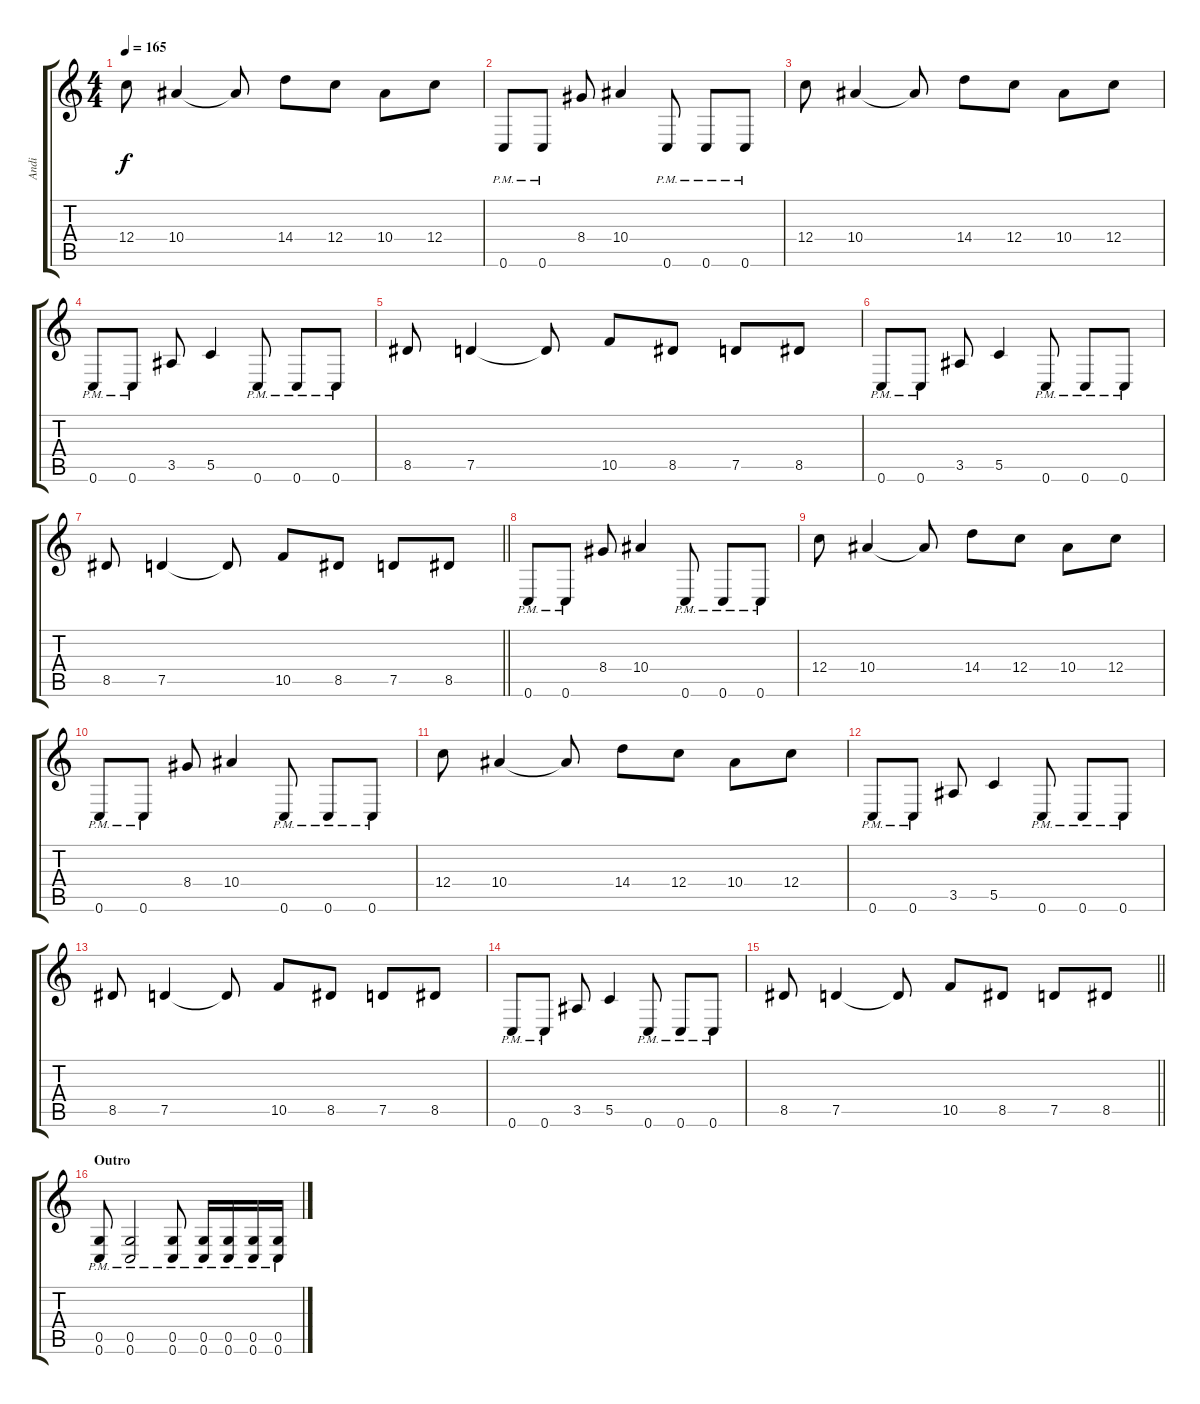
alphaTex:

\track ("Andi" "Andi") {instrument distortionguitar}
\staff {score tabs}
\tuning (D4 A3 F3 C3 G2 C2) {hide}
\ts (4 4)
\tempo 165
\clef g2
\ks c
12.4.8{dy f} 10.4.4 10.4{t}.8 14.4.8 12.4.8 10.4.8 12.4.8 |
0.6{pm}.8 0.6{pm}.8 8.4.8 10.4.4 0.6{pm}.8 0.6{pm}.8 0.6{pm}.8 |
12.4.8 10.4.4 10.4{t}.8 14.4.8 12.4.8 10.4.8 12.4.8 |
0.6{pm}.8 0.6{pm}.8 3.5.8 5.5.4 0.6{pm}.8 0.6{pm}.8 0.6{pm}.8 |
8.5.8 7.5.4 7.5{t}.8 10.5.8 8.5.8 7.5.8 8.5.8 |
0.6{pm}.8 0.6{pm}.8 3.5.8 5.5.4 0.6{pm}.8 0.6{pm}.8 0.6{pm}.8 |
\barLineRight lightlight
8.5.8 7.5.4 7.5{t}.8 10.5.8 8.5.8 7.5.8 8.5.8 |
0.6{pm}.8 0.6{pm}.8 8.4.8 10.4.4 0.6{pm}.8 0.6{pm}.8 0.6{pm}.8 |
12.4.8 10.4.4 10.4{t}.8 14.4.8 12.4.8 10.4.8 12.4.8 |
0.6{pm}.8 0.6{pm}.8 8.4.8 10.4.4 0.6{pm}.8 0.6{pm}.8 0.6{pm}.8 |
12.4.8 10.4.4 10.4{t}.8 14.4.8 12.4.8 10.4.8 12.4.8 |
0.6{pm}.8 0.6{pm}.8 3.5.8 5.5.4 0.6{pm}.8 0.6{pm}.8 0.6{pm}.8 |
8.5.8 7.5.4 7.5{t}.8 10.5.8 8.5.8 7.5.8 8.5.8 |
0.6{pm}.8 0.6{pm}.8 3.5.8 5.5.4 0.6{pm}.8 0.6{pm}.8 0.6{pm}.8 |
\barLineRight lightlight
8.5.8 7.5.4 7.5{t}.8 10.5.8 8.5.8 7.5.8 8.5.8 |
\section ("" "Outro")
(0.5 0.6{pm}).8 (0.5 0.6{pm}).2 (0.5 0.6{pm}).8 (0.5 0.6{pm}).16 (0.5 0.6{pm}).16 (0.5 0.6{pm}).16 (0.5 0.6{pm}).16
